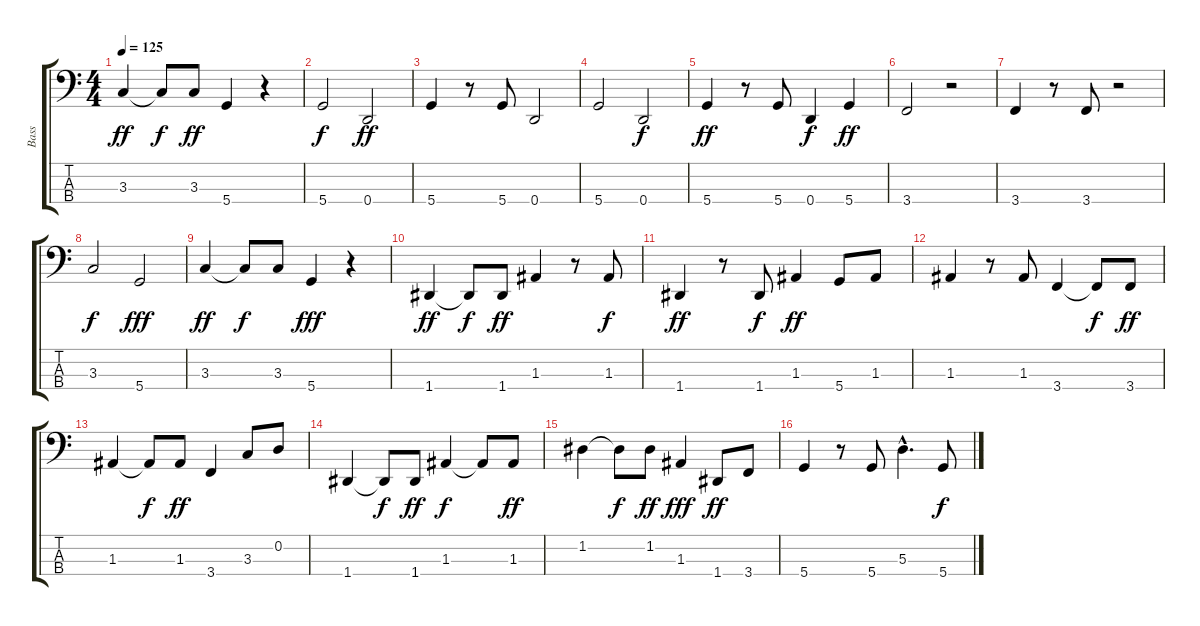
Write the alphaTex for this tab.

\track ("Bass" "Bass") {instrument electricbassfinger}
\staff {score tabs}
\tuning (G2 D2 A1 D1) {hide}
\ts (4 4)
\tempo 125
\clef f4
\ks c
3.3.4{dy ff} 3.3{t}.8{dy f} 3.3.8{dy ff} 5.4.4 r.4 |
5.4.2{dy f} 0.4.2{dy ff} |
5.4.4 r.8 5.4.8 0.4.2 |
5.4.2 0.4.2{dy f} |
5.4.4{dy ff} r.8 5.4.8 0.4.4{dy f} 5.4.4{dy ff} |
3.4.2 r.2 |
3.4.4 r.8 3.4.8 r.2 |
3.3.2{dy f} 5.4.2{dy fff} |
3.3.4{dy ff} 3.3{t}.8{dy f} 3.3.8 5.4.4{dy fff} r.4 |
1.4.4{dy ff} 1.4{t}.8{dy f} 1.4.8{dy ff} 1.3.4 r.8 1.3.8{dy f} |
1.4.4{dy ff} r.8 1.4.8{dy f} 1.3.4{dy ff} 5.4.8 1.3.8 |
1.3.4 r.8 1.3.8 3.4.4 3.4{t}.8{dy f} 3.4.8{dy ff} |
1.3.4 1.3{t}.8{dy f} 1.3.8{dy ff} 3.4.4 3.3.8 0.2.8 |
1.4.4 1.4{t}.8{dy f} 1.4.8{dy ff} 1.3.4{dy f} 1.3{t}.8 1.3.8{dy ff} |
1.2.4 1.2{t}.8{dy f} 1.2.8{dy ff} 1.3.4{dy fff} 1.4.8{dy ff} 3.4.8 |
5.4.4 r.8 5.4.8 5.3{hac}.4{d} 5.4.8{dy f}
